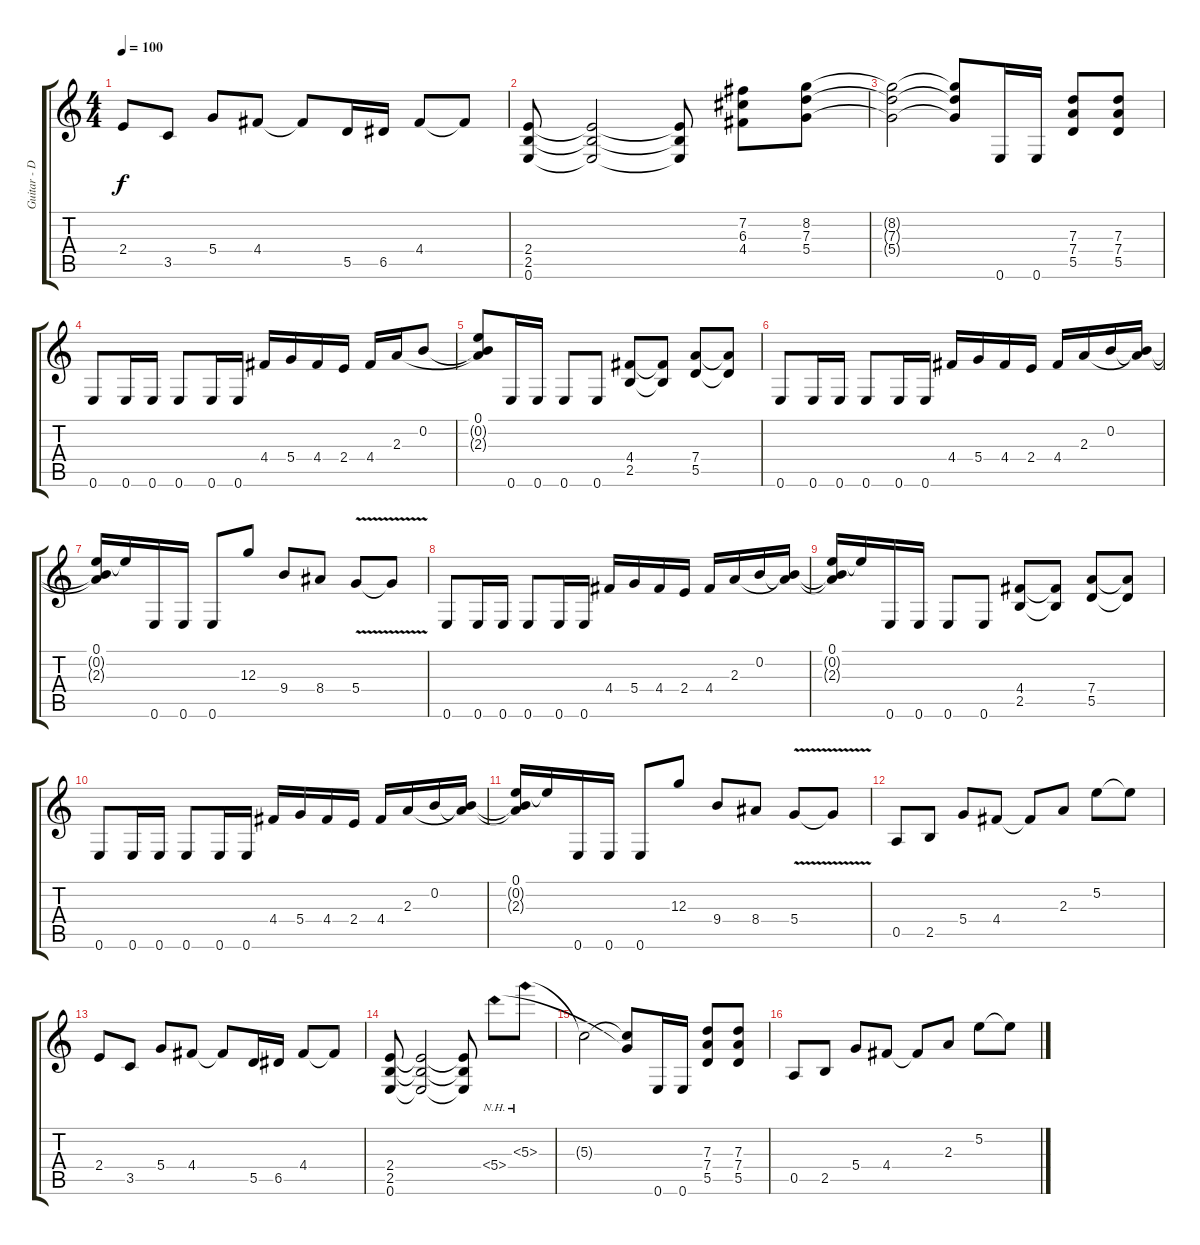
\track ("Guitar - Distortion" "Guitar - D") {instrument overdrivenguitar}
\staff {score tabs}
\tuning (E4 B3 G3 D3 A2 E2) {hide}
\ts (4 4)
\tempo 100
\clef g2
\ks c
2.4.8{dy f} 3.5.8 5.4.8 4.4.8 4.4{t}.8 5.5.16 6.5.16 4.4.8 4.4{t}.8 |
(2.4 2.5 0.6).8 (2.4{t} 2.5{t} 0.6{t}).2 (2.4{t} 2.5{t} 0.6{t}).8 (7.2 6.3 4.4).8 (8.2 7.3 5.4).8 |
(8.2{t} 7.3{t} 5.4{t}).2 (8.2{t} 7.3{t} 5.4{t}).8 0.6.16 0.6.16 (7.3 7.4 5.5).8 (7.3 7.4 5.5).8 |
0.6.8 0.6.16 0.6.16 0.6.8 0.6.16 0.6.16 4.4.16 5.4.16 4.4.16 2.4.16 4.4.16 2.3.16 0.2.8 |
(0.1 0.2{t} 2.3{t}).8 0.6.16 0.6.16 0.6.8 0.6.8 (4.4 2.5).8 (4.4{t} 2.5{t}).8 (7.4 5.5).8 (7.4{t} 5.5{t}).8 |
0.6.8 0.6.16 0.6.16 0.6.8 0.6.16 0.6.16 4.4.16 5.4.16 4.4.16 2.4.16 4.4.16 2.3.16 0.2.16 (0.2{t} 2.3{t}).16 |
(0.1 0.2{t} 2.3{t}).16 0.1{t}.16 0.6.16 0.6.16 0.6.8 12.3.8 9.4.8 8.4.8 5.4{v}.8 5.4{t}.8 |
0.6.8 0.6.16 0.6.16 0.6.8 0.6.16 0.6.16 4.4.16 5.4.16 4.4.16 2.4.16 4.4.16 2.3.16 0.2.16 (0.2{t} 2.3{t}).16 |
(0.1 0.2{t} 2.3{t}).16 0.1{t}.16 0.6.16 0.6.16 0.6.8 0.6.8 (4.4 2.5).8 (4.4{t} 2.5{t}).8 (7.4 5.5).8 (7.4{t} 5.5{t}).8 |
0.6.8 0.6.16 0.6.16 0.6.8 0.6.16 0.6.16 4.4.16 5.4.16 4.4.16 2.4.16 4.4.16 2.3.16 0.2.16 (0.2{t} 2.3{t}).16 |
(0.1 0.2{t} 2.3{t}).16 0.1{t}.16 0.6.16 0.6.16 0.6.8 12.3.8 9.4.8 8.4.8 5.4{v}.8 5.4{t}.8 |
0.5.8 2.5.8 5.4.8 4.4.8 4.4{t}.8 2.3.8 5.2.8 5.2{t}.8 |
2.4.8 3.5.8 5.4.8 4.4.8 4.4{t}.8 5.5.16 6.5.16 4.4.8 4.4{t}.8 |
(2.4 2.5 0.6).8 (2.4{t} 2.5{t} 0.6{t}).2 (2.4{t} 2.5{t} 0.6{t}).8 5.4{nh}.8 5.3{nh}.8 |
5.3{t}.2 (5.3{t} 5.4{t}).8 0.6.16 0.6.16 (7.3 7.4 5.5).8 (7.3 7.4 5.5).8 |
0.5.8 2.5.8 5.4.8 4.4.8 4.4{t}.8 2.3.8 5.2.8 5.2{t}.8
